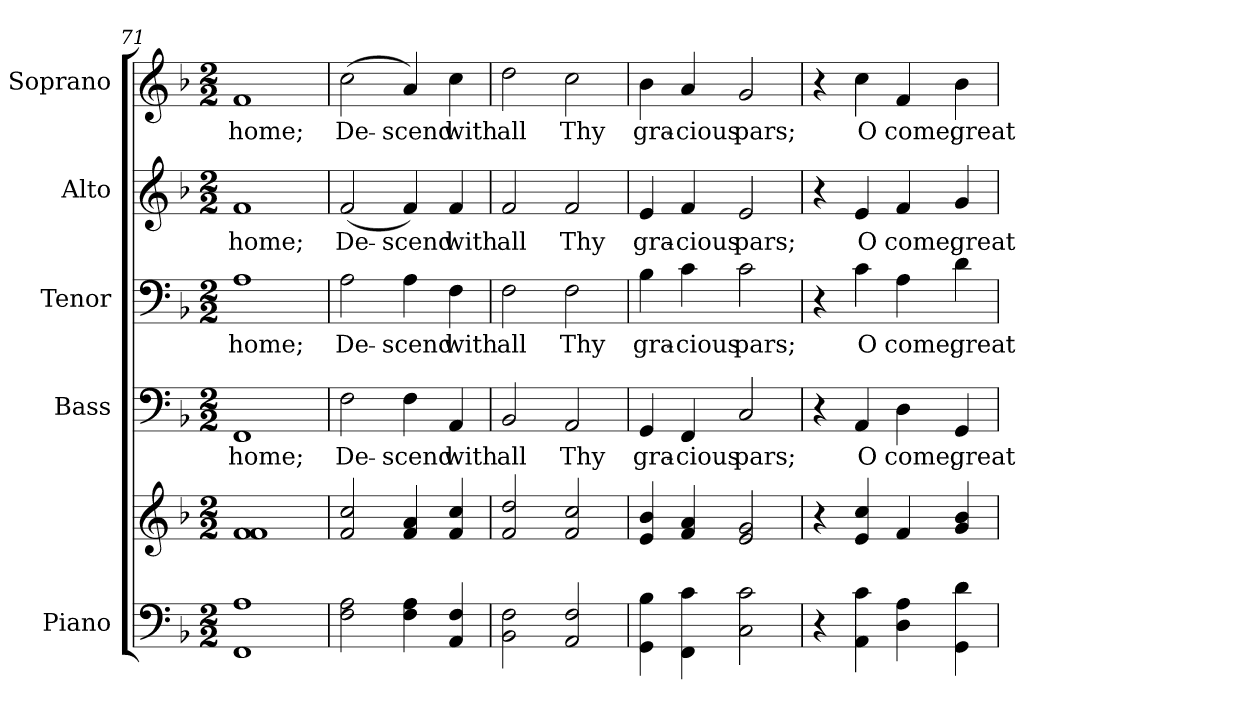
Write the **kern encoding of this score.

**kern	**kern	**kern	**text	**kern	**text	**kern	**text	**kern	**text
*part5	*part5	*part4	*part4	*part3	*part3	*part2	*part2	*part1	*part1
*staff6	*staff5	*staff4	*staff4	*staff3	*staff3	*staff2	*staff2	*staff1	*staff1
*I"Piano	*	*I"Bass	*	*I"Tenor	*	*I"Alto	*	*I"Soprano	*
*I'Pno.	*	*I'B.	*	*I'T.	*	*I'A.	*	*I'S.	*
*clefF4	*clefG2	*clefF4	*	*clefF4	*	*clefG2	*	*clefG2	*
*k[b-]	*k[b-]	*k[b-]	*	*k[b-]	*	*k[b-]	*	*k[b-]	*
*F:	*F:	*F:	*	*F:	*	*F:	*	*F:	*
*M2/2	*M2/2	*M2/2	*	*M2/2	*	*M2/2	*	*M2/2	*
=71	=71	=71	=71	=71	=71	=71	=71	=71	=71
!	!	!	!LO:LY:b:color=#000000	!	!	!	!	!	!
!	!	!	!	!	!LO:LY:b:color=#000000	!	!	!	!
!	!	!	!	!	!	!	!LO:LY:b:color=#000000	!	!
!	!	!	!	!	!	!	!	!	!LO:LY:b:color=#000000
1FFi 1Ai	1fi 1fi	1FFi	home;	1Ai	home;	1fi	home;	1fi	home;
=72	=72	=72	=72	=72	=72	=72	=72	=72	=72
!	!	!	!LO:LY:b:color=#000000	!	!	!	!	!	!
!	!	!	!	!	!LO:LY:b:color=#000000	!	!	!	!
!	!	!	!	!	!	!	!LO:LY:b:color=#000000	!	!
!	!	!	!	!	!	!	!	!	!LO:LY:b:color=#000000
2Fi\ 2Ai	2fi/ 2cci	2Fi\	De-	2Ai\	De-	(2fi/	De-	(2cci\	De-
!	!	!	!LO:LY:b:color=#000000	!	!	!	!	!	!
!	!	!	!	!	!LO:LY:b:color=#000000	!	!	!	!
!	!	!	!	!	!	!	!LO:LY:b:color=#000000	!	!
!	!	!	!	!	!	!	!	!	!LO:LY:b:color=#000000
4Fi\ 4Ai	4fi/ 4ai	4Fi\	-scend	4Ai\	-scend	4fi/)	-scend	4ai/)	-scend
!	!	!	!LO:LY:b:color=#000000	!	!	!	!	!	!
!	!	!	!	!	!LO:LY:b:color=#000000	!	!	!	!
!	!	!	!	!	!	!	!LO:LY:b:color=#000000	!	!
!	!	!	!	!	!	!	!	!	!LO:LY:b:color=#000000
4AAi/ 4Fi	4fi/ 4cci	4AAi/	with	4Fi\	with	4fi/	with	4cci\	with
!!LO:PB:g=z
=73	=73	=73	=73	=73	=73	=73	=73	=73	=73
!	!	!	!LO:LY:b:color=#000000	!	!	!	!	!	!
!	!	!	!	!	!LO:LY:b:color=#000000	!	!	!	!
!	!	!	!	!	!	!	!LO:LY:b:color=#000000	!	!
!	!	!	!	!	!	!	!	!	!LO:LY:b:color=#000000
2BB-i\ 2Fi	2fi/ 2ddi	2BB-i/	all	2Fi\	all	2fi/	all	2ddi\	all
!	!	!	!LO:LY:b:color=#000000	!	!	!	!	!	!
!	!	!	!	!	!LO:LY:b:color=#000000	!	!	!	!
!	!	!	!	!	!	!	!LO:LY:b:color=#000000	!	!
!	!	!	!	!	!	!	!	!	!LO:LY:b:color=#000000
2AAi/ 2Fi	2fi/ 2cci	2AAi/	Thy	2Fi\	Thy	2fi/	Thy	2cci\	Thy
=74	=74	=74	=74	=74	=74	=74	=74	=74	=74
!	!	!	!LO:LY:b:color=#000000	!	!	!	!	!	!
!	!	!	!	!	!LO:LY:b:color=#000000	!	!	!	!
!	!	!	!	!	!	!	!LO:LY:b:color=#000000	!	!
!	!	!	!	!	!	!	!	!	!LO:LY:b:color=#000000
4GGi\ 4B-i	4ei/ 4b-i	4GGi/	gra-	4B-i\	gra-	4ei/	gra-	4b-i\	gra-
!	!	!	!LO:LY:b:color=#000000	!	!	!	!	!	!
!	!	!	!	!	!LO:LY:b:color=#000000	!	!	!	!
!	!	!	!	!	!	!	!LO:LY:b:color=#000000	!	!
!	!	!	!	!	!	!	!	!	!LO:LY:b:color=#000000
4FFi\ 4ci	4fi/ 4ai	4FFi/	-cious	4ci\	-cious	4fi/	-cious	4ai/	-cious
!	!	!	!LO:LY:b:color=#000000	!	!	!	!	!	!
!	!	!	!	!	!LO:LY:b:color=#000000	!	!	!	!
!	!	!	!	!	!	!	!LO:LY:b:color=#000000	!	!
!	!	!	!	!	!	!	!	!	!LO:LY:b:color=#000000
2Ci\ 2ci	2ei/ 2gi	2Ci/	pars;	2ci\	pars;	2ei/	pars;	2gi/	pars;
=75	=75	=75	=75	=75	=75	=75	=75	=75	=75
4r	4r	4r	.	4r	.	4r	.	4r	.
!	!	!	!LO:LY:b:color=#000000	!	!	!	!	!	!
!	!	!	!	!	!LO:LY:b:color=#000000	!	!	!	!
!	!	!	!	!	!	!	!LO:LY:b:color=#000000	!	!
!	!	!	!	!	!	!	!	!	!LO:LY:b:color=#000000
4AAi\ 4ci	4ei/ 4cci	4AAi/	O	4ci\	O	4ei/	O	4cci\	O
!	!	!	!LO:LY:b:color=#000000	!	!	!	!	!	!
!	!	!	!	!	!LO:LY:b:color=#000000	!	!	!	!
!	!	!	!	!	!	!	!LO:LY:b:color=#000000	!	!
!	!	!	!	!	!	!	!	!	!LO:LY:b:color=#000000
4Di\ 4Ai	4fi/	4Di\	come,	4Ai\	come,	4fi/	come,	4fi/	come,
!	!	!	!LO:LY:b:color=#000000	!	!	!	!	!	!
!	!	!	!	!	!LO:LY:b:color=#000000	!	!	!	!
!	!	!	!	!	!	!	!LO:LY:b:color=#000000	!	!
!	!	!	!	!	!	!	!	!	!LO:LY:b:color=#000000
4GGi\ 4di	4gi/ 4b-i	4GGi/	great	4di\	great	4gi/	great	4b-i\	great
=	=	=	=	=	=	=	=	=	=
*-	*-	*-	*-	*-	*-	*-	*-	*-	*-
